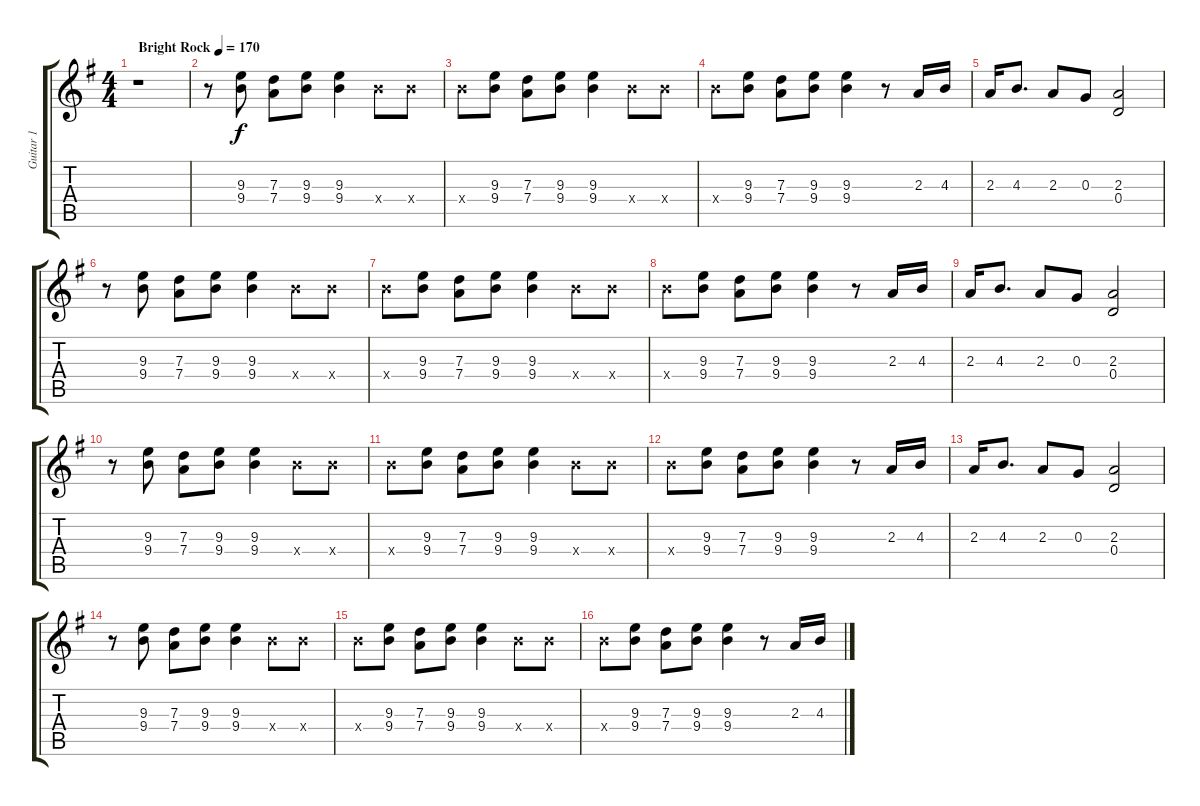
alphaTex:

\track ("Guitar 1" "Guitar 1") {instrument overdrivenguitar}
\staff {score tabs}
\tuning (E4 B3 G3 D3 A2 E2) {hide}
\ts (4 4)
\tempo (170 "Bright Rock")
\clef g2
\ks g
r.1{dy f instrument overdrivenguitar} |
r.8 (9.3 9.4).8 (7.3 7.4).8 (9.3 9.4).8 (9.3 9.4).4 9.4{x}.8 9.4{x}.8 |
9.4{x}.8 (9.3 9.4).8 (7.3 7.4).8 (9.3 9.4).8 (9.3 9.4).4 9.4{x}.8 9.4{x}.8 |
9.4{x}.8 (9.3 9.4).8 (7.3 7.4).8 (9.3 9.4).8 (9.3 9.4).4 r.8 2.3.16 4.3.16 |
2.3.16 4.3.8{d} 2.3.8 0.3.8 (2.3 0.4).2 |
r.8 (9.3 9.4).8 (7.3 7.4).8 (9.3 9.4).8 (9.3 9.4).4 9.4{x}.8 9.4{x}.8 |
9.4{x}.8 (9.3 9.4).8 (7.3 7.4).8 (9.3 9.4).8 (9.3 9.4).4 9.4{x}.8 9.4{x}.8 |
9.4{x}.8 (9.3 9.4).8 (7.3 7.4).8 (9.3 9.4).8 (9.3 9.4).4 r.8 2.3.16 4.3.16 |
2.3.16 4.3.8{d} 2.3.8 0.3.8 (2.3 0.4).2 |
r.8 (9.3 9.4).8 (7.3 7.4).8 (9.3 9.4).8 (9.3 9.4).4 9.4{x}.8 9.4{x}.8 |
9.4{x}.8 (9.3 9.4).8 (7.3 7.4).8 (9.3 9.4).8 (9.3 9.4).4 9.4{x}.8 9.4{x}.8 |
9.4{x}.8 (9.3 9.4).8 (7.3 7.4).8 (9.3 9.4).8 (9.3 9.4).4 r.8 2.3.16 4.3.16 |
2.3.16 4.3.8{d} 2.3.8 0.3.8 (2.3 0.4).2 |
r.8 (9.3 9.4).8 (7.3 7.4).8 (9.3 9.4).8 (9.3 9.4).4 9.4{x}.8 9.4{x}.8 |
9.4{x}.8 (9.3 9.4).8 (7.3 7.4).8 (9.3 9.4).8 (9.3 9.4).4 9.4{x}.8 9.4{x}.8 |
9.4{x}.8 (9.3 9.4).8 (7.3 7.4).8 (9.3 9.4).8 (9.3 9.4).4 r.8 2.3.16 4.3.16
